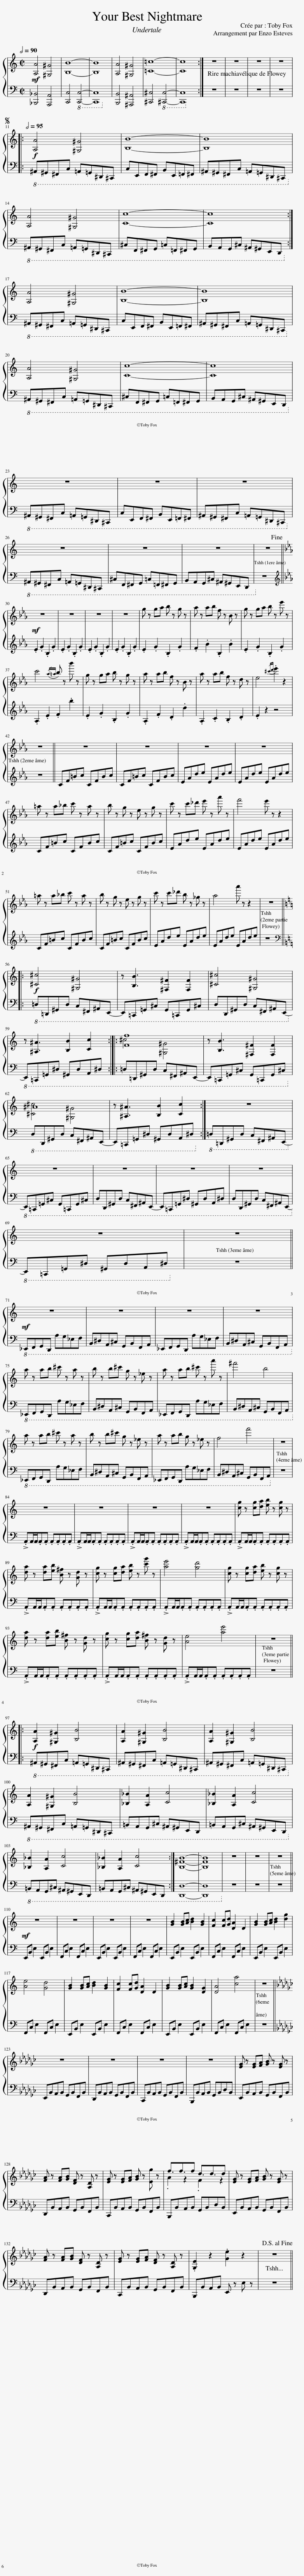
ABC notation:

X:1
%%score { ( 1 3 ) | 2 }
L:1/8
Q:1/2=90
M:2/2
I:linebreak $
K:C
V:1 treble
V:3 treble
V:2 bass
V:1
!mf! [A,A]4 [^G,^G]4 | [B,B]8- | [B,B]8 | [A,A]4 [^G,^G]4 | [=C=c]8- | %5
 [Cc]8 :|[Q:1/2=95] z8 | z8 | z8 | z8 |:$ %10
S[Q:1/2=95]!f! [A,A]4 [^G,^G]4 | [B,B]8- | [B,B]8 |$ [A,A]4 [^G,^G]4 | [Cc]8- | %15
 [Cc]8 :|$ [A,A]4 [^G,^G]4 | [B,B]8- | [B,B]8 |$ [A,A]4 [^G,^G]4 | %20
 [Cc]8- | [Cc]8 |$ z8 | z8 | z8 |$ %25
 z8 | z8 | z8 | z8!fine! ||$[K:Eb]!mf! z8 | %30
 z8 | z8 | z8 | g z ga b z g z | a z ab f z B z | %35
 g z ga b z e' z |$ c'4({/a=a)} b z b' z | g z ga b z g z | a z ab f z B z | a z ab f z d z | %40
 e4({/^c'd')} .e'2 z2 |$ z8 || z8 | z8 | z8 | %45
 z8 |$ =a z a_b c' z a z | b z g z e z g z | c' z c'_d' e' z a' z | f'4 e' z z2 |$ %50
 =a z a_b c' z a z | b z g z e z g z | c' z c'_d' b z _g z | a4 a' z z2 | z8 |:$ %55
[K:C]!f! [^C^c]4 [^G,^G]4 | z [B,B]3 [^F,^F]2 [F,F]2 | [^C^c]4 [^G,^G]4 |$ z [^A,^A]3 [B,B]2 [Cc]2 :: [Ff]8 | %60
 z [B,B]3 [^F,^F]2 [F,F]2 |$ ^A8 | z [^A,^A]3 [B,B]2 [Cc]2 :| z8 |$ z8 | %65
 z8 | z8 | z8 |$ z8 | z8 ||$ %70
!mf! z8 | z8 | z8 | z8 |$ a z ab ^c' z a z | %75
 b z b^c' g z _e z | a z ab ^c' z a' z | ^f'4 b4 |$ a z ab ^c' z a z | b z b^c' g z _e z | %80
 a z ab g z _e z | f4 f'4 | z8 |$ z8 | z8 | %85
 z8 | z8 | [cg] z [cg][da] [eb] z [cg] z |$ [da] z [da][eb] [B^f] z [Gd] z | [cg] z [cg][da] [eb] z [c'g'] z | %90
 [ae']4 [gd']4 | [cg] z [cg][da] [eb] z [cg] z |$ [da] z [da][eb] [B^f] z [Gd] z | [cg] z [cg][da] [B^f] z [Gd] z | [Ae]4 [ae']4 | %95
 z8 |:$!f! [A,A]2 [^G,^G]2 [B,B]4 | [A,A]2 [^G,^G]2 [B,B]4 | [A,A]2 [^G,^G]2 [B,B]4 |$ [A,A]2 [^G,^G]2 [B,B]4 | %100
 [_B,_B]2 [A,A]2 [Cc]4 | [_B,_B]2 [A,A]2 [Cc]4 |$ [_B,_B]2 [A,A]2 [Cc]4 | [_B,_B]2 [A,A]2 [Cc]4 :| [B,^FB]8- | %105
 [B,FB]8 | z8 | z8 | z8 ||$!mf! z8 | %110
 z8 | z8 | z8 | [GB]2 [GB][Ac] [Bd]2 [GB]2 | [Fc]2 [Fc][Gd] [DA]2 D2 | %115
 [GB]2 [GB][Ac] [Bd]2 [dg]2 |$ [Ae]4 [Gd]4 | [GB]2 [GB][Ac] [Bd]2 [GB]2 | [Fc]2 [Fc][Gd] [DA]2 D2 | [GB]2 [GB][Ac] [GB]2 [DG]2 | %120
 [DA]4 [ca]4 | z8 ||$[K:Gb] z8 | z8 | z8 | %125
 z8 | [EG] z [EG][FA] [GB] z [EG] z |$ [FA] z [FA][GB] [DF] z [A,D] z | [EG] z [EG][FA] [GB] z [Eg] z | .A2 z2 .F2 z2 | %130
 [EG] z [EG][FA] [GB] z [EG] z |$ [FA] z [FA][GB] [DF] z [A,D] z | [EG] z [EG][FA] [DF] z [A,D] z | .[G,E]2 z2 .[Ge]2 z2 | z8!D.S.! || %135
V:2
 [_B,,,_B,,]4 [A,,,A,,]4 | [C,,C,]4!8vb(! [C,,,C,,]4-!8vb)! | [C,,C,]8 | [B,,,B,,]4 [^A,,,^A,,]4 | [^C,,^C,]4!8vb(! [^C,,,C,,]4-!8vb)! | %5
 [C,,C,]8 :| z8 | z8 | z8 | z8 |:$ %10
!8vb(! ^A,,,^G,,,^F,,,C,, =A,,,=G,,,^D,,,^C,,,!8vb)! |!8vb(! C,,E,,,F,,,^F,,, B,,,E,,,=F,,,^F,,,!8vb)! |!8vb(! ^A,,,^G,,,^F,,,C,, =A,,,=G,,,^D,,,^C,,,!8vb)! |$!8vb(! ^A,,,^G,,,^F,,,C,, =A,,,=G,,,^D,,,^C,,,!8vb)! |!8vb(! ^C,,F,,,^F,,,G,,, =C,,=F,,,^F,,,G,,,!8vb)! | %15
!8vb(! B,,,A,,,G,,,^C,, ^A,,,^G,,,E,,,D,,,!8vb)! :|$!8vb(! ^A,,,^G,,,^F,,,C,, =A,,,=G,,,^D,,,^C,,,!8vb)! |!8vb(! C,,E,,,F,,,^F,,, B,,,E,,,=F,,,^F,,,!8vb)! |!8vb(! ^A,,,^G,,,^F,,,C,, =A,,,=G,,,^D,,,^C,,,!8vb)! |$!8vb(! ^A,,,^G,,,^F,,,C,, =A,,,=G,,,^D,,,^C,,,!8vb)! | %20
!8vb(! ^C,,F,,,^F,,,G,,, =C,,=F,,,^F,,,G,,,!8vb)! |!8vb(! B,,,A,,,G,,,^C,, ^A,,,^G,,,E,,,D,,,!8vb)! |$!8vb(! ^A,,,^G,,,^F,,,C,, =A,,,=G,,,^D,,,^C,,,!8vb)! |!8vb(! C,,E,,,F,,,^F,,, B,,,E,,,=F,,,^F,,,!8vb)! |!8vb(! ^A,,,^G,,,^F,,,C,, =A,,,=G,,,^D,,,^C,,,!8vb)! |$ %25
!8vb(! ^A,,,^G,,,^F,,,C,, =A,,,=G,,,^D,,,^C,,,!8vb)! |!8vb(! ^C,,F,,,^F,,,G,,, =C,,=F,,,^F,,,G,,,!8vb)! |!8vb(! B,,,A,,,G,,,^C,, ^A,,,^G,,,E,,,D,,,!8vb)! | z8 ||$[K:Eb][K:treble] .E2 .G2 .B,2 .G2 | %30
 .E2 .G2 .B,2 .G2 | .E2 .G2 .B,2 .G2 | .E2 .G2 .B,2 .G2 | .E2 .G2 .B,2 .G2 | .F2 .B2 .B,2 .B2 | %35
 .E2 .G2 .B,2 .G2 |$ .A,2 .E2 .F2 .b2 | .E2 .G2 .B,2 .G2 | .A,2 .F2 .D2 .d2 | .A,2 .C2 .B,2 .D2 | %40
 .E2 z2 z4 |$ z8 || CF=Bc CFBc | CF=Bc CFBc | EAde EAde | %45
 EAde EAde |$ CF=Bc CFBc | CF=Bc CFBc | EAde EAde | EAde EAde |$ %50
 CF=Bc CFBc | CF=Bc CFBc | EAde EAde | EAde EAde | z8 |:$ %55
[K:C][K:bass]!8vb(! =D,,=D,,,^G,,,D,, C,,^F,,,^A,,,E,,,-!8vb)! |!8vb(! E,,,=C,,,=G,,,^C,, G,,,=C,,,G,,,^C,,!8vb)! |!8vb(! D,,D,,,^G,,,D,, C,,^F,,,^A,,,E,,,-!8vb)! |$!8vb(! E,,,=C,,,=G,,,^D,, ^G,,,D,,A,,,^D,,!8vb)! ::!8vb(! =D,,=D,,,^G,,,D,, C,,^F,,,^A,,,E,,,-!8vb)! | %60
!8vb(! E,,,=C,,,=G,,,^C,, G,,,=C,,,G,,,^C,,!8vb)! |$!8vb(! D,,D,,,^G,,,D,, C,,^F,,,^A,,,E,,,-!8vb)! |!8vb(! E,,,=C,,,=G,,,^D,, ^G,,,D,,A,,,^D,,!8vb)! :|!8vb(! =D,,=D,,,^G,,,D,, C,,^F,,,^A,,,E,,,-!8vb)! |$!8vb(! E,,,=C,,,=G,,,^C,, G,,,=C,,,G,,,^C,,!8vb)! | %65
!8vb(! D,,D,,,^G,,,D,, C,,^F,,,^A,,,E,,,-!8vb)! |!8vb(! E,,,=C,,,=G,,,^D,, ^G,,,D,,A,,,^D,,!8vb)! |!8vb(! D,,D,,,^G,,,D,, C,,^F,,,^A,,,E,,,-!8vb)! |$!8vb(! E,,,=C,,,=G,,,^D,, ^G,,,D,,A,,,^D,,!8vb)! | z8 ||$ %70
!8vb(! _E,,,F,,,G,,,D,,, A,,G,,_E,,F,,!8vb)! |!8vb(! B,,,^D,,A,,,^C,, G,,,B,,,F,,,A,,,!8vb)! |!8vb(! _E,,,F,,,G,,,D,,, A,,G,,_E,,F,,!8vb)! |!8vb(! B,,,^D,,A,,,^C,, G,,,B,,,F,,,A,,,!8vb)! |$!8vb(! _E,,,F,,,G,,,D,,, A,,G,,_E,,F,,!8vb)! | %75
!8vb(! B,,,^D,,A,,,^C,, G,,,B,,,F,,,A,,,!8vb)! |!8vb(! _E,,,F,,,G,,,D,,, A,,G,,_E,,F,,!8vb)! |!8vb(! B,,,^D,,A,,,^C,, G,,,B,,,F,,,A,,,!8vb)! |$!8vb(! _E,,,F,,,G,,,D,,, A,,G,,_E,,F,,!8vb)! |!8vb(! B,,,^D,,A,,,^C,, G,,,B,,,F,,,A,,,!8vb)! | %80
!8vb(! _E,,,F,,,G,,,D,,, A,,G,,_E,,F,,!8vb)! |!8vb(! B,,,^D,,A,,,^C,, G,,,B,,,F,,,A,,,!8vb)! | z8 |$ !>!.A,,A,,/A,,/.A,,.A,, .A,,.A,,.A,,.A,, | !>!.A,,A,,/A,,/.A,,.A,, .A,,.A,,.A,,.A,, | %85
 !>!.A,,A,,/A,,/.A,,.A,, .A,,.A,,.A,,.A,, | !>!.A,,A,,/A,,/.A,,.A,, .A,,.A,,.A,,.A,, | !>!.A,,A,,/A,,/.A,,.A,, .A,,.A,,.A,,.A,, |$ !>!.A,,A,,/A,,/.A,,.A,, .A,,.A,,.A,,.A,, | !>!.A,,A,,/A,,/.A,,.A,, .A,,.A,,.A,,.A,, | %90
 !>!.A,,A,,/A,,/.A,,.A,, .A,,.A,,.A,,.A,, | !>!.A,,A,,/A,,/.A,,.A,, .A,,.A,,.A,,.A,, |$ !>!.A,,A,,/A,,/.A,,.A,, .A,,.A,,.A,,.A,, | !>!.A,,A,,/A,,/.A,,.A,, .A,,.A,,.A,,.A,, | !>!.A,,A,,/A,,/.A,,.A,, .A,,.A,,.A,,.A,, | %95
 z8 |:$!8vb(! ^A,,,^G,,,^F,,,C,, =A,,,=G,,,^D,,,^C,,,!8vb)! |!8vb(! ^A,,,^G,,,^F,,,C,, =A,,,=G,,,^D,,,^C,,,!8vb)! |!8vb(! ^A,,,^G,,,^F,,,C,, =A,,,=G,,,^D,,,^C,,,!8vb)! |$!8vb(! ^A,,,^G,,,^F,,,C,, =A,,,=G,,,^D,,,^C,,,!8vb)! | %100
!8vb(! =B,,,A,,,G,,,^C,, ^A,,,^G,,,E,,,D,,,!8vb)! |!8vb(! =B,,,A,,,G,,,^C,, ^A,,,^G,,,E,,,D,,,!8vb)! |$!8vb(! =B,,,A,,,G,,,^C,, ^A,,,^G,,,E,,,D,,,!8vb)! |!8vb(! =B,,,A,,,G,,,^C,, ^A,,,^G,,,E,,,D,,,!8vb)! :|!8vb(! [D,,,D,,]8-!8vb)! | %105
 [D,,D,]8 | z8 | z8 | z8 ||$ E,,B,, E,2 E,,B,, E,2 | %110
 F,,C, E,2 F,,C, E,2 | E,,B,, E,2 E,,B,, E,2 | F,,C, E,2 F,,C, E,2 | E,,B,, E,2 E,,B,, E,2 | F,,C, E,2 F,,C, E,2 | %115
 E,,B,, E,2 E,,B,, E,2 |$ F,,C, E,2 F,,C, E,2 | E,,B,, E,2 E,,B,, E,2 | F,,C, E,2 F,,C, E,2 | E,,B,, E,2 E,,B,, E,2 | %120
 F,,C, E,2 F,,C, E,2 | z8 ||$[K:Gb] E,,B,,A,,B,, G,,B,,F,,B,, | D,,B,,A,,B,, G,,B,,F,,B,, | C,,B,,A,,B,, G,,B,,F,,B,, | %125
 B,,,B,,A,,B,, G,,B,,D,B,, | E,,B,,A,,B,, G,,B,,F,,B,, |$ D,,B,,A,,B,, G,,B,,F,,B,, | C,,B,,A,,B,, G,,B,,F,,B,, | B,,,B,,A,,B,, G,,B,,D,B,, | %130
 E,,B,,A,,B,, G,,B,,F,,B,, |$ D,,B,,A,,B,, G,,B,,F,,B,, | C,,B,,A,,B,, G,,B,,F,,B,, | B,,,B,,A,,B,, E,, z E, z | z8 || %135
V:3
 x8 | x8 | x8 | x8 | x8 | %5
 x8 :| x8 | x8 | x8 | x8 |:$ %10
 x8 | x8 | x8 |$ x8 | x8 | %15
 x8 :|$ x8 | x8 | x8 |$ x8 | %20
 x8 | x8 |$ x8 | x8 | x8 |$ %25
 x8 | x8 | x8 | x8 ||$[K:Eb] x8 | %30
 x8 | x8 | x8 | x8 | x8 | %35
 x8 |$ x8 | x8 | x8 | x8 | %40
 x8 |$ x8 || x8 | x8 | x8 | %45
 x8 |$ x8 | x8 | x8 | x8 |$ %50
 x8 | x8 | x8 | x8 | x8 |:$ %55
[K:C] x8 | x8 | x8 |$ x8 :: ^c4 [^G,^G]4 | %60
 x8 |$ [^C^c]4 [^G,^G]4 | x8 :| x8 |$ x8 | %65
 x8 | x8 | x8 |$ x8 | x8 ||$ %70
 x8 | x8 | x8 | x8 |$ x8 | %75
 x8 | x8 | x8 |$ x8 | x8 | %80
 x8 | x8 | x8 |$ x8 | x8 | %85
 x8 | x8 | x8 |$ x8 | x8 | %90
 x8 | x8 |$ x8 | x8 | x8 | %95
 x8 |:$ x8 | x8 | x8 |$ x8 | %100
 x8 | x8 |$ x8 | x8 :| x8 | %105
 x8 | x8 | x8 | x8 ||$ x8 | %110
 x8 | x8 | x8 | x8 | x8 | %115
 x8 |$ x8 | x8 | x8 | x8 | %120
 x8 | x8 ||$[K:Gb] x8 | x8 | x8 | %125
 x8 | x8 |$ x8 | x8 | f3/2f3/2f d3/2d3/2d | %130
 x8 |$ x8 | x8 | x8 | x8 || %135
